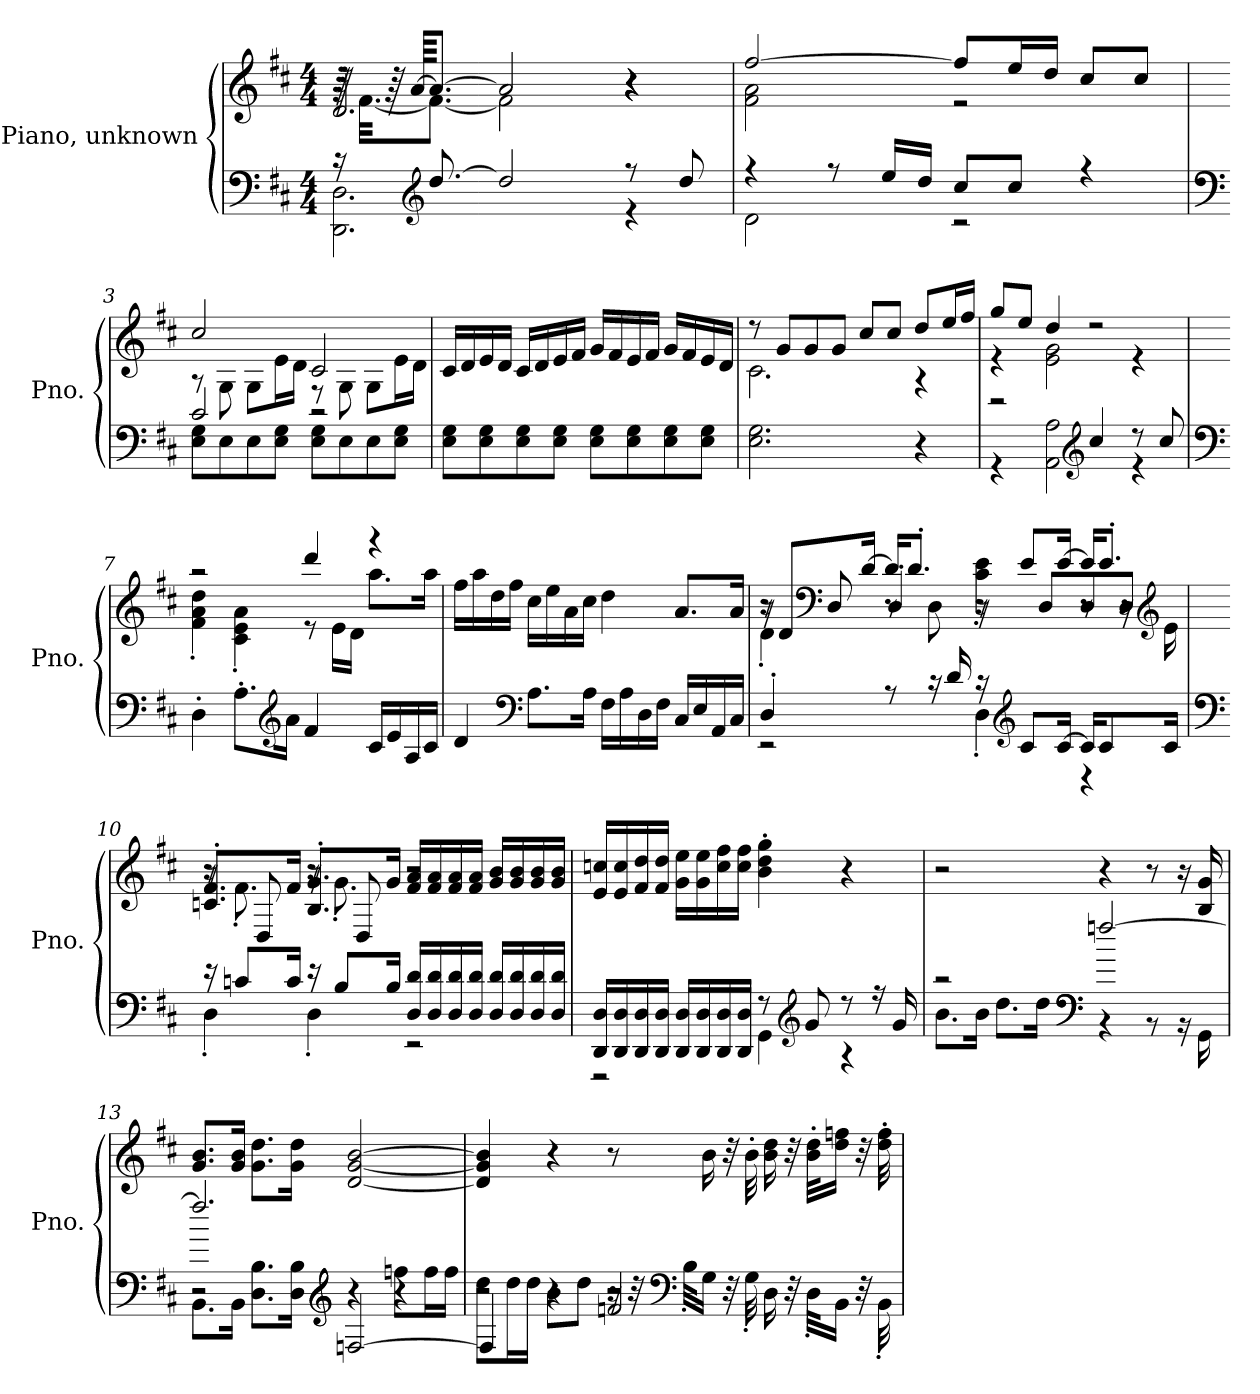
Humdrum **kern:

**kern	**kern
*part1	*part1
*staff2	*staff1
*I"Piano, unknown	*
*I'Pno.	*
*clefF4	*clefG2
*k[f#c#]	*k[f#c#]
*M4/4	*M4/4
*MM120	*MM120
=1	=1
*^	*^
*	*	*	*^
16r	2.DD\ 2.D\	32r	64r	2.d/
.	.	.	[32.f#\KKL	.
.	.	64r	.	.
.	.	[64a/KKKL	.	.
*clefG2	*	*	*	*
[8.dd/	.	8.a/J_	8.f#\J_	.
2dd/]	.	2a/]	2f#\]	.
8r	4r	4r	4r	4r
8dd/	.	.	.	.
*	*	*	*v	*v
=2	=2	=2	=2
4r	2d\	[2ff#/	2f#\ 2a\
8r	.	.	.
16ee/LL	.	.	.
16dd/JJ	.	.	.
8cc#/L	2r	8ff#/L]	2r
8cc#/J	.	16ee/L	.
.	.	16dd/JJ	.
4r	.	8cc#/L	.
.	.	8cc#/J	.
=3	=3	=3	=3
*clefF4	*	*	*
2c#/	8E\ 8G\L	2cc#/	8r
.	8E\	.	8G\
.	8E\	.	8G\L
.	8E\ 8G\J	.	16e\L
.	.	.	16d\JJ
2r	8E\ 8G\L	2c#/	8r
.	8E\	.	8G\
.	8E\	.	8G\L
.	8E\ 8G\J	.	16e\L
.	.	.	16d\JJ
*v	*v	*	*
*	*v	*v
!!LO:LB:g=z
=4	=4
8E\ 8G\L	16c#/LL
.	16d/
8E\ 8G\	16e/
.	16d/JJ
8E\ 8G\	16c#/LL
.	16d/
8E\ 8G\J	16e/
.	16f#/JJ
8E\ 8G\L	16g/LL
.	16f#/
8E\ 8G\	16e/
.	16f#/JJ
8E\ 8G\	16g/LL
.	16f#/
8E\ 8G\J	16e/
.	16d/JJ
=5	=5
*	*^
2.E\ 2.G\	8r	2.c#\
.	8g/L	.
.	8g/	.
.	8g/J	.
.	8cc#/L	.
.	8cc#/J	.
4r	8dd/L	4r
.	16ee/L	.
.	16ff#/JJ	.
=6	=6	=6
*^	*	*
2r	4r	8gg/L	4r
.	.	8ee/J	.
.	2AA\ 2A\	4dd/	2e\ 2g\
*clefG2	*	*	*
4cc#/	.	2r	.
8r	4r	.	4r
8cc#/	.	.	.
*v	*v	*	*
!!LO:LB:g=z	!!
=7	=7	=7
*clefF4	*	*
4D'\	2r	4f#\' 4a\' 4dd\'
8.A'\L	.	4c#\' 4e\' 4a\'
*clefG2	*	*
16a\Jk	.	.
4f#/	4ddd/	8r
.	.	16e\LL
.	.	16d\JJ
16c#/LL	4r	8.aa\L
16e/	.	.
16A/	.	.
16c#/JJ	.	16aa\Jk
*	*v	*v
=8	=8
4d/	16ff#\LL
.	16aa\
.	16dd\
.	16ff#\JJ
*clefF4	*
8.A\L	16cc#\LL
.	16ee\
.	16a\
16A\Jk	16cc#\JJ
16F#\LL	4dd\
16A\	.
16D\	.
16F#\JJ	.
16C#/LL	8.a/L
16E/	.
16AA/	.
16C#/JJ	16a/Jk
!!LO:LB:g=z
=9	=9
*^	*^
*	*	*	*^
4D'/	2r	16r	4d'\	8r
.	.	8d/L	.	.
*	*	*clefF4	*	*
.	.	.	.	8D/
.	.	[16d/Jk	.	.
8r	.	16d/KL]	8r	4D'/
.	.	8.d'/J	.	.
16r	.	.	8D\	.
16d/	.	.	.	.
16r	4D'\	16r	4c#\' 4e\'	8r
*clefG2	*	*	*	*
8c#/L	.	8e/L	.	.
.	.	.	.	8D/L
[16c#/Jk	.	[16e/Jk	.	.
16c#/KL]	4r	16e/KL]	8r	8D/
8c#/	.	8.e'/J	.	.
.	.	.	16r	8D/J
*	*	*clefG2	*	*
16c#/Jk	.	.	16e\	.
!!LO:LB:g=z	!!	!!
=10	=10	=10	=10	=10
*clefF4	*	*	*	*
16r	4D'\	8.cn/' 8.f#/'L	16r	8r
8cn/L	.	.	8.f#'\	.
.	.	.	.	8D/
16c/Jk	.	16f#/Jk	.	.
16r	4D'\	8.B/' 8.g/'L	16r	8r
8B/L	.	.	8.g'\	.
.	.	.	.	8D/
16B/Jk	.	16g/Jk	.	.
16D/ 16d/LL	2r	16f#/ 16a/LL	2r	2r
16D/ 16d/	.	16f#/ 16a/	.	.
16D/ 16d/	.	16f#/ 16a/	.	.
16D/ 16d/JJ	.	16f#/ 16a/JJ	.	.
16D/ 16d/LL	.	16g/ 16b/LL	.	.
16D/ 16d/	.	16g/ 16b/	.	.
16D/ 16d/	.	16g/ 16b/	.	.
16D/ 16d/JJ	.	16g/ 16b/JJ	.	.
*	*	*v	*v	*v
=11	=11	=11
16DD/ 16D/LL	2r	16e/ 16ccn/LL
16DD/ 16D/	.	16e/ 16cc/
16DD/ 16D/	.	16f#/ 16dd/
16DD/ 16D/JJ	.	16f#/ 16dd/JJ
16DD/ 16D/LL	.	16g\ 16ee\LL
16DD/ 16D/	.	16g\ 16ee\
16DD/ 16D/	.	16cc\ 16ff#\
16DD/ 16D/JJ	.	16cc\ 16ff#\JJ
8r	4GG\	4b\' 4dd\' 4gg\'
*clefG2	*	*
8g/	.	.
8r	4r	4r
16r	.	.
16g/	.	.
!!LO:LB:g=z
=12	=12	=12
2r	8.b\L	2r
.	16b\Jk	.
.	8.dd\L	.
.	16dd\Jk	.
*clefF4	*	*
[2ffn/	4r	4r
.	8r	8r
.	16r	16r
.	16GG\	16B/ 16g/
=13	=13	=13
*	*^	*
2.ff/]	8.BB\L	2r	8.g/ 8.b/L
.	16BB\Jk	.	16g/ 16b/Jk
.	8.D\ 8.B\L	.	8.g\ 8.dd\L
.	16D\ 16B\Jk	.	16g\ 16dd\Jk
*clefG2	*	*	*
.	4r	[2Fn/	[2d/ [2g/ [2b/
4r	8ffn\L	.	.
.	16ff\L	.	.
.	16ff\JJ	.	.
=14	=14	=14	=14
2r	8dd\L	4F/]	4d/] 4g/] 4b/]
.	16dd\L	.	.
.	16dd\JJ	.	.
.	8b\L	4r	4r
.	8dd\J	.	.
2fn/	16r	2r	8r
.	32r	.	.
*clefF4	*	*	*
.	32B'\KLL	.	.
.	16G\JJ	.	16b\
.	32r	.	32r
.	32G'\	.	32b'\
.	16D\	.	16b\ 16dd\
.	32r	.	32r
.	32D'\KLL	.	32b\' 32dd\'KLL
.	16BB\JJ	.	16dd\ 16ffn\JJ
.	32r	.	32r
.	32BB'\	.	32dd\' 32ff\'
*v	*v	*v	*
=	=
*-	*-
